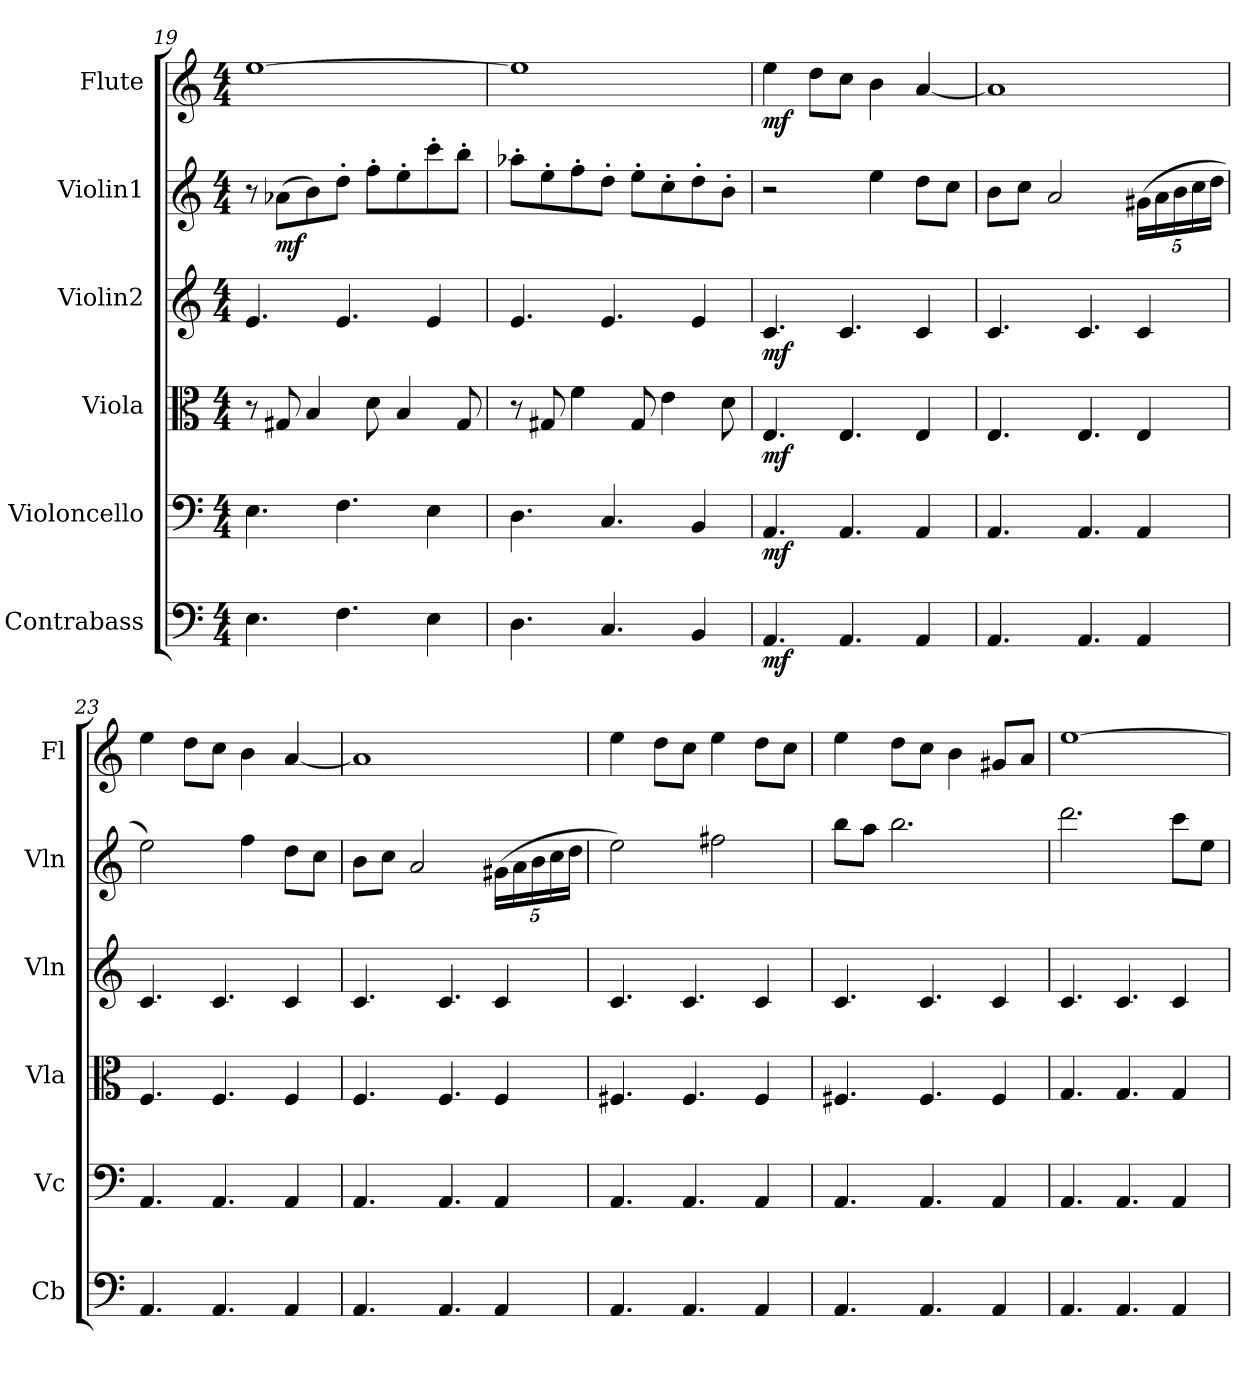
**kern	**dynam	**kern	**dynam	**kern	**dynam	**kern	**dynam	**kern	**dynam	**kern	**dynam
*part6	*part6	*part5	*part5	*part4	*part4	*part3	*part3	*part2	*part2	*part1	*part1
*staff6	*staff6	*staff5	*staff5	*staff4	*staff4	*staff3	*staff3	*staff2	*staff2	*staff1	*staff1
*I"Contrabass	*	*I"Violoncello	*	*I"Viola	*	*I"Violin2	*	*I"Violin1	*	*I"Flute	*
*I'Cb	*	*I'Vc	*	*I'Vla	*	*I'Vln	*	*I'Vln	*	*I'Fl	*
!!LO:LB:g=z
*clefF4	*	*clefF4	*	*clefC3	*	*clefG2	*	*clefG2	*	*clefG2	*
*ITrd7c12	*	*	*	*	*	*	*	*	*	*	*
*k[]	*	*k[]	*	*k[]	*	*k[]	*	*k[]	*	*k[]	*
*M4/4	*	*M4/4	*	*M4/4	*	*M4/4	*	*M4/4	*	*M4/4	*
=19	=19	=19	=19	=19	=19	=19	=19	=19	=19	=19	=19
4.EE\	.	4.E\	.	8r	.	4.e/	.	8r	.	[1ee	.
!	!	!	!	!	!	!	!	!	!LO:DY:b	!	!
.	.	.	.	8G#X/	.	.	.	(>8a-X\L	mf	.	.
.	.	.	.	4B/	.	.	.	8b\)	.	.	.
4.FF\	.	4.F\	.	.	.	4.e/	.	8dd'\J	.	.	.
.	.	.	.	8d\	.	.	.	8ff'\L	.	.	.
.	.	.	.	4B/	.	.	.	8ee'\	.	.	.
4EE\	.	4E\	.	.	.	4e/	.	8ccc'\	.	.	.
.	.	.	.	8G#/	.	.	.	8bb'\J	.	.	.
=20	=20	=20	=20	=20	=20	=20	=20	=20	=20	=20	=20
4.DD\	.	4.D\	.	8r	.	4.e/	.	8aa-X'\L	.	1ee]	.
.	.	.	.	8G#X/	.	.	.	8ee'\	.	.	.
.	.	.	.	4f\	.	.	.	8ff'\	.	.	.
4.CC/	.	4.C/	.	.	.	4.e/	.	8dd'\J	.	.	.
.	.	.	.	8G#/	.	.	.	8ee'\L	.	.	.
.	.	.	.	4e\	.	.	.	8cc'\	.	.	.
4BBB/	.	4BB/	.	.	.	4e/	.	8dd'\	.	.	.
.	.	.	.	8d\	.	.	.	8b'\J	.	.	.
=21	=21	=21	=21	=21	=21	=21	=21	=21	=21	=21	=21
!	!LO:DY:b	!	!LO:DY:b	!	!LO:DY:b	!	!LO:DY:b	!	!	!	!LO:DY:b
4.AAA/	mf	4.AA/	mf	4.E/	mf	4.c/	mf	2r	.	4ee\	mf
.	.	.	.	.	.	.	.	.	.	8dd\L	.
4.AAA/	.	4.AA/	.	4.E/	.	4.c/	.	.	.	8cc\J	.
.	.	.	.	.	.	.	.	4ee\	.	4b\	.
4AAA/	.	4AA/	.	4E/	.	4c/	.	8dd\L	.	[4a/	.
.	.	.	.	.	.	.	.	8cc\J	.	.	.
=22	=22	=22	=22	=22	=22	=22	=22	=22	=22	=22	=22
4.AAA/	.	4.AA/	.	4.E/	.	4.c/	.	8b\L	.	1a]	.
.	.	.	.	.	.	.	.	8cc\J	.	.	.
.	.	.	.	.	.	.	.	2a/	.	.	.
4.AAA/	.	4.AA/	.	4.E/	.	4.c/	.	.	.	.	.
*	*	*	*	*	*	*	*	*Xbrackettup	*	*	*
4AAA/	.	4AA/	.	4E/	.	4c/	.	(>20g#X\LL	.	.	.
.	.	.	.	.	.	.	.	20a\	.	.	.
.	.	.	.	.	.	.	.	20b\	.	.	.
.	.	.	.	.	.	.	.	20cc\	.	.	.
.	.	.	.	.	.	.	.	20dd\JJ	.	.	.
=23	=23	=23	=23	=23	=23	=23	=23	=23	=23	=23	=23
4.AAA/	.	4.AA/	.	4.F/	.	4.c/	.	2ee\)	.	4ee\	.
.	.	.	.	.	.	.	.	.	.	8dd\L	.
4.AAA/	.	4.AA/	.	4.F/	.	4.c/	.	.	.	8cc\J	.
.	.	.	.	.	.	.	.	4ff\	.	4b\	.
4AAA/	.	4AA/	.	4F/	.	4c/	.	8dd\L	.	[4a/	.
.	.	.	.	.	.	.	.	8cc\J	.	.	.
=24	=24	=24	=24	=24	=24	=24	=24	=24	=24	=24	=24
4.AAA/	.	4.AA/	.	4.F/	.	4.c/	.	8b\L	.	1a]	.
.	.	.	.	.	.	.	.	8cc\J	.	.	.
.	.	.	.	.	.	.	.	2a/	.	.	.
4.AAA/	.	4.AA/	.	4.F/	.	4.c/	.	.	.	.	.
4AAA/	.	4AA/	.	4F/	.	4c/	.	(>20g#X\LL	.	.	.
.	.	.	.	.	.	.	.	20a\	.	.	.
.	.	.	.	.	.	.	.	20b\	.	.	.
.	.	.	.	.	.	.	.	20cc\	.	.	.
.	.	.	.	.	.	.	.	20dd\JJ	.	.	.
=25	=25	=25	=25	=25	=25	=25	=25	=25	=25	=25	=25
4.AAA/	.	4.AA/	.	4.F#X/	.	4.c/	.	2ee\)	.	4ee\	.
.	.	.	.	.	.	.	.	.	.	8dd\L	.
4.AAA/	.	4.AA/	.	4.F#/	.	4.c/	.	.	.	8cc\J	.
.	.	.	.	.	.	.	.	2ff#X\	.	4ee\	.
4AAA/	.	4AA/	.	4F#/	.	4c/	.	.	.	8dd\L	.
.	.	.	.	.	.	.	.	.	.	8cc\J	.
!!LO:PB:g=z
=26	=26	=26	=26	=26	=26	=26	=26	=26	=26	=26	=26
4.AAA/	.	4.AA/	.	4.F#X/	.	4.c/	.	8bb\L	.	4ee\	.
.	.	.	.	.	.	.	.	8aa\J	.	.	.
.	.	.	.	.	.	.	.	2.bb\	.	8dd\L	.
4.AAA/	.	4.AA/	.	4.F#/	.	4.c/	.	.	.	8cc\J	.
.	.	.	.	.	.	.	.	.	.	4b\	.
4AAA/	.	4AA/	.	4F#/	.	4c/	.	.	.	8g#X/L	.
.	.	.	.	.	.	.	.	.	.	8a/J	.
=27	=27	=27	=27	=27	=27	=27	=27	=27	=27	=27	=27
4.AAA/	.	4.AA/	.	4.G/	.	4.c/	.	2.ddd\	.	[1ee	.
4.AAA/	.	4.AA/	.	4.G/	.	4.c/	.	.	.	.	.
4AAA/	.	4AA/	.	4G/	.	4c/	.	8ccc\L	.	.	.
.	.	.	.	.	.	.	.	8ee\J	.	.	.
=	=	=	=	=	=	=	=	=	=	=	=
*-	*-	*-	*-	*-	*-	*-	*-	*-	*-	*-	*-
